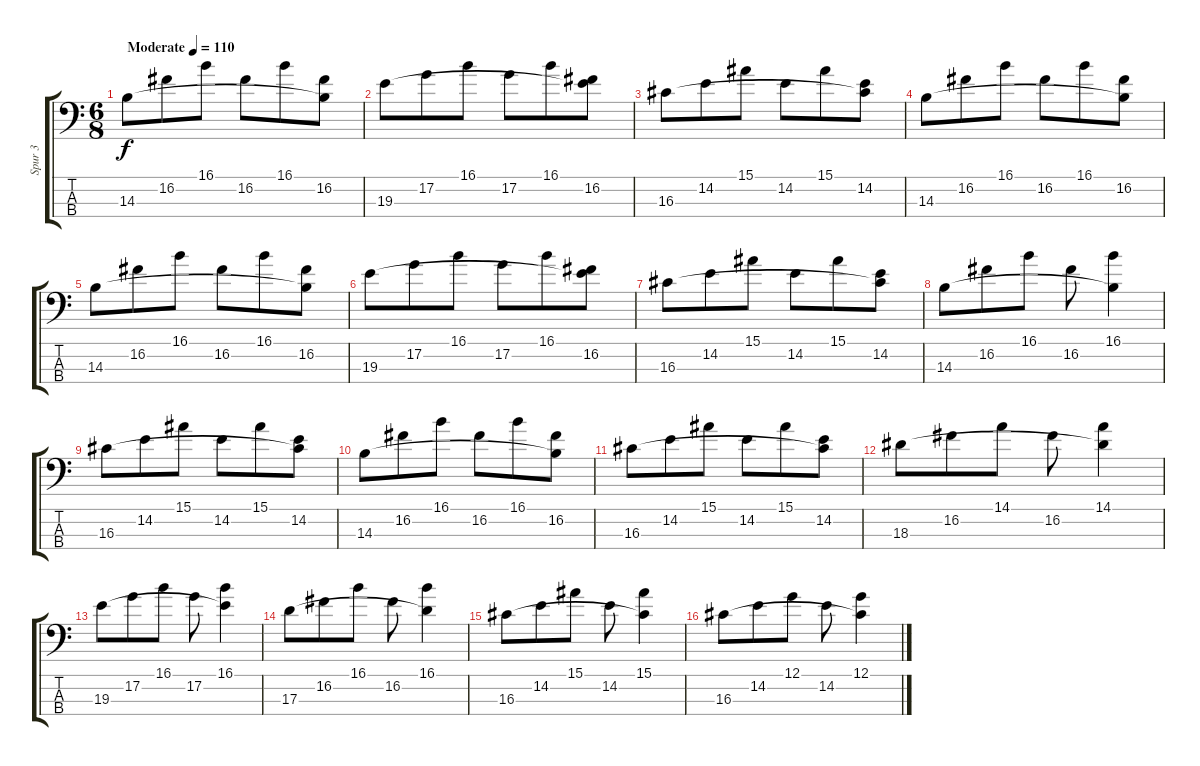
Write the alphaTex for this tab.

\track ("Spur 3" "Spur 3") {instrument electricbassfinger}
\staff {score tabs}
\tuning (G2 D2 A1 E1) {hide}
\ts (6 8)
\tempo (110 "Moderate")
\clef f4
\ks c
14.3.8{dy f instrument electricbassfinger} 16.2.8 16.1.8 16.2.8 16.1.8 (16.2 14.3{t}).8 |
19.3.8 17.2.8 16.1.8 17.2.8 16.1.8 (16.2 19.3{t}).8 |
16.3.8 14.2.8 15.1.8 14.2.8 15.1.8 (14.2 16.3{t}).8 |
14.3.8 16.2.8 16.1.8 16.2.8 16.1.8 (16.2 14.3{t}).8 |
14.3.8 16.2.8 16.1.8 16.2.8 16.1.8 (16.2 14.3{t}).8 |
19.3.8 17.2.8 16.1.8 17.2.8 16.1.8 (16.2 19.3{t}).8 |
16.3.8 14.2.8 15.1.8 14.2.8 15.1.8 (14.2 16.3{t}).8 |
14.3.8 16.2.8 16.1.8 16.2.8 (16.1 14.3{t}).4 |
16.3.8 14.2.8 15.1.8 14.2.8 15.1.8 (14.2 16.3{t}).8 |
14.3.8 16.2.8 16.1.8 16.2.8 16.1.8 (16.2 14.3{t}).8 |
16.3.8 14.2.8 15.1.8 14.2.8 15.1.8 (14.2 16.3{t}).8 |
18.3.8 16.2.8 14.1.8 16.2.8 (14.1 18.3{t}).4 |
19.3.8 17.2.8 16.1.8 17.2.8 (16.1 19.3{t}).4 |
17.3.8 16.2.8 16.1.8 16.2.8 (16.1 17.3{t}).4 |
16.3.8 14.2.8 15.1.8 14.2.8 (15.1 16.3{t}).4 |
16.3.8 14.2.8 12.1.8 14.2.8 (12.1 16.3{t}).4
